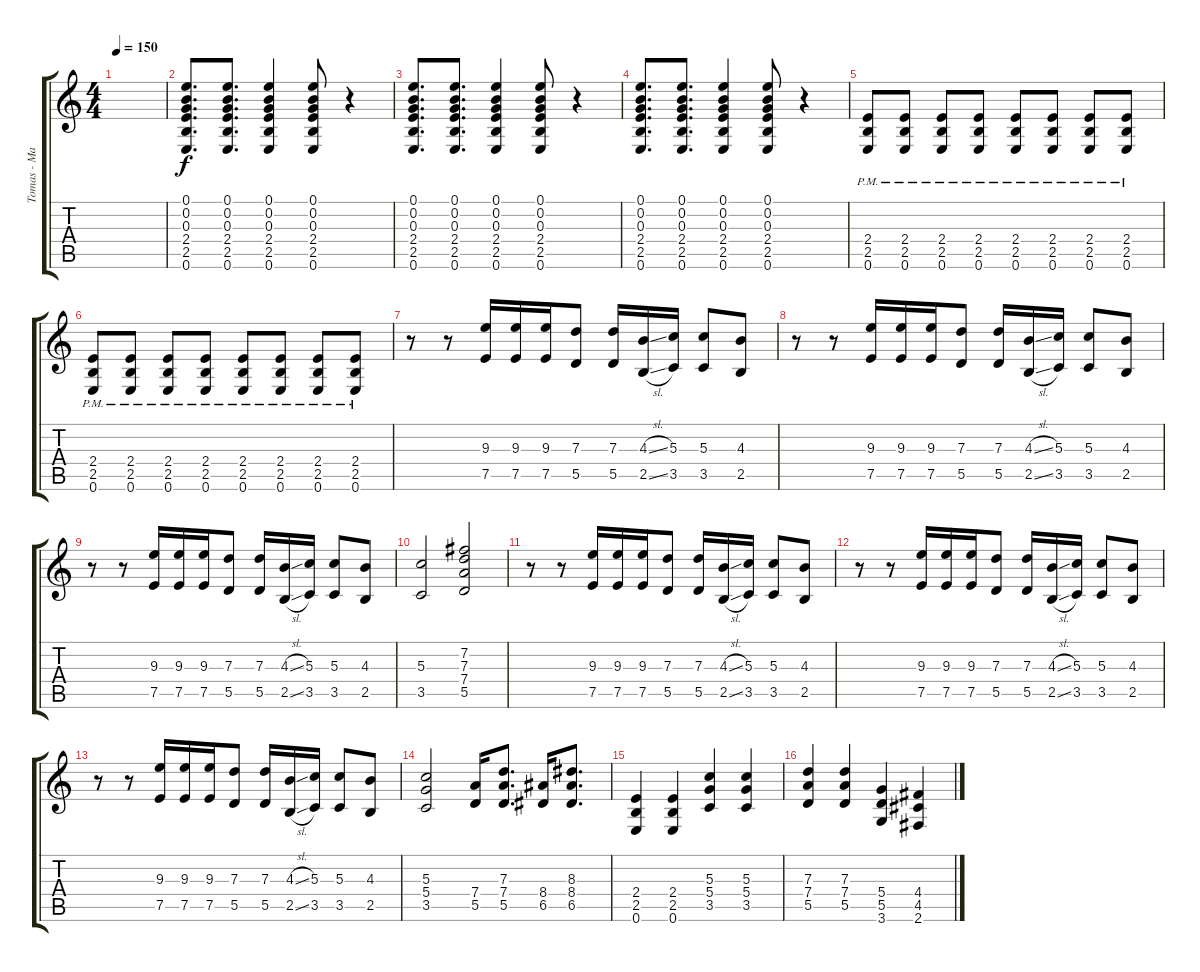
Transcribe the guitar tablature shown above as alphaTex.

\track ("Tomas - Main Guitar" "Tomas - Ma") {instrument overdrivenguitar}
\staff {score tabs}
\tuning (E4 B3 G3 D3 A2 E2) {hide}
\ts (4 4)
\tempo 150
\clef g2
\ks c
|
(0.1 0.2 0.3 2.4 2.5 0.6).8{d} (0.1 0.2 0.3 2.4 2.5 0.6).8{d} (0.1 0.2 0.3 2.4 2.5 0.6).4 (0.1 0.2 0.3 2.4 2.5 0.6).8 r.4 |
(0.1 0.2 0.3 2.4 2.5 0.6).8{d} (0.1 0.2 0.3 2.4 2.5 0.6).8{d} (0.1 0.2 0.3 2.4 2.5 0.6).4 (0.1 0.2 0.3 2.4 2.5 0.6).8 r.4 |
(0.1 0.2 0.3 2.4 2.5 0.6).8{d} (0.1 0.2 0.3 2.4 2.5 0.6).8{d} (0.1 0.2 0.3 2.4 2.5 0.6).4 (0.1 0.2 0.3 2.4 2.5 0.6).8 r.4 |
(2.4{pm} 2.5{pm} 0.6{pm}).8 (2.4{pm} 2.5{pm} 0.6{pm}).8 (2.4{pm} 2.5{pm} 0.6{pm}).8 (2.4{pm} 2.5{pm} 0.6{pm}).8 (2.4{pm} 2.5{pm} 0.6{pm}).8 (2.4{pm} 2.5{pm} 0.6{pm}).8 (2.4{pm} 2.5{pm} 0.6{pm}).8 (2.4{pm} 2.5{pm} 0.6{pm}).8 |
(2.4{pm} 2.5{pm} 0.6{pm}).8 (2.4{pm} 2.5{pm} 0.6{pm}).8 (2.4{pm} 2.5{pm} 0.6{pm}).8 (2.4{pm} 2.5{pm} 0.6{pm}).8 (2.4{pm} 2.5{pm} 0.6{pm}).8 (2.4{pm} 2.5{pm} 0.6{pm}).8 (2.4{pm} 2.5{pm} 0.6{pm}).8 (2.4{pm} 2.5{pm} 0.6{pm}).8 |
r.8 r.8 (9.3 7.5).16 (9.3 7.5).16 (9.3 7.5).16 (7.3 5.5).8 (7.3 5.5).16 (4.3{sl} 2.5{sl}).16 (5.3 3.5).16 (5.3 3.5).8 (4.3 2.5).8 |
r.8 r.8 (9.3 7.5).16 (9.3 7.5).16 (9.3 7.5).16 (7.3 5.5).8 (7.3 5.5).16 (4.3{sl} 2.5{sl}).16 (5.3 3.5).16 (5.3 3.5).8 (4.3 2.5).8 |
r.8 r.8 (9.3 7.5).16 (9.3 7.5).16 (9.3 7.5).16 (7.3 5.5).8 (7.3 5.5).16 (4.3{sl} 2.5{sl}).16 (5.3 3.5).16 (5.3 3.5).8 (4.3 2.5).8 |
(5.3 3.5).2 (7.2 7.3 7.4 5.5).2 |
r.8 r.8 (9.3 7.5).16 (9.3 7.5).16 (9.3 7.5).16 (7.3 5.5).8 (7.3 5.5).16 (4.3{sl} 2.5{sl}).16 (5.3 3.5).16 (5.3 3.5).8 (4.3 2.5).8 |
r.8 r.8 (9.3 7.5).16 (9.3 7.5).16 (9.3 7.5).16 (7.3 5.5).8 (7.3 5.5).16 (4.3{sl} 2.5{sl}).16 (5.3 3.5).16 (5.3 3.5).8 (4.3 2.5).8 |
r.8 r.8 (9.3 7.5).16 (9.3 7.5).16 (9.3 7.5).16 (7.3 5.5).8 (7.3 5.5).16 (4.3{sl} 2.5{sl}).16 (5.3 3.5).16 (5.3 3.5).8 (4.3 2.5).8 |
(5.3 5.4 3.5).2 (7.4 5.5).16 (7.3 7.4 5.5).8{d} (8.4 6.5).16 (8.3 8.4 6.5).8{d} |
(2.4 2.5 0.6).4 (2.4 2.5 0.6).4 (5.3 5.4 3.5).4 (5.3 5.4 3.5).4 |
(7.3 7.4 5.5).4 (7.3 7.4 5.5).4 (5.4 5.5 3.6).4 (4.4 4.5 2.6).4
